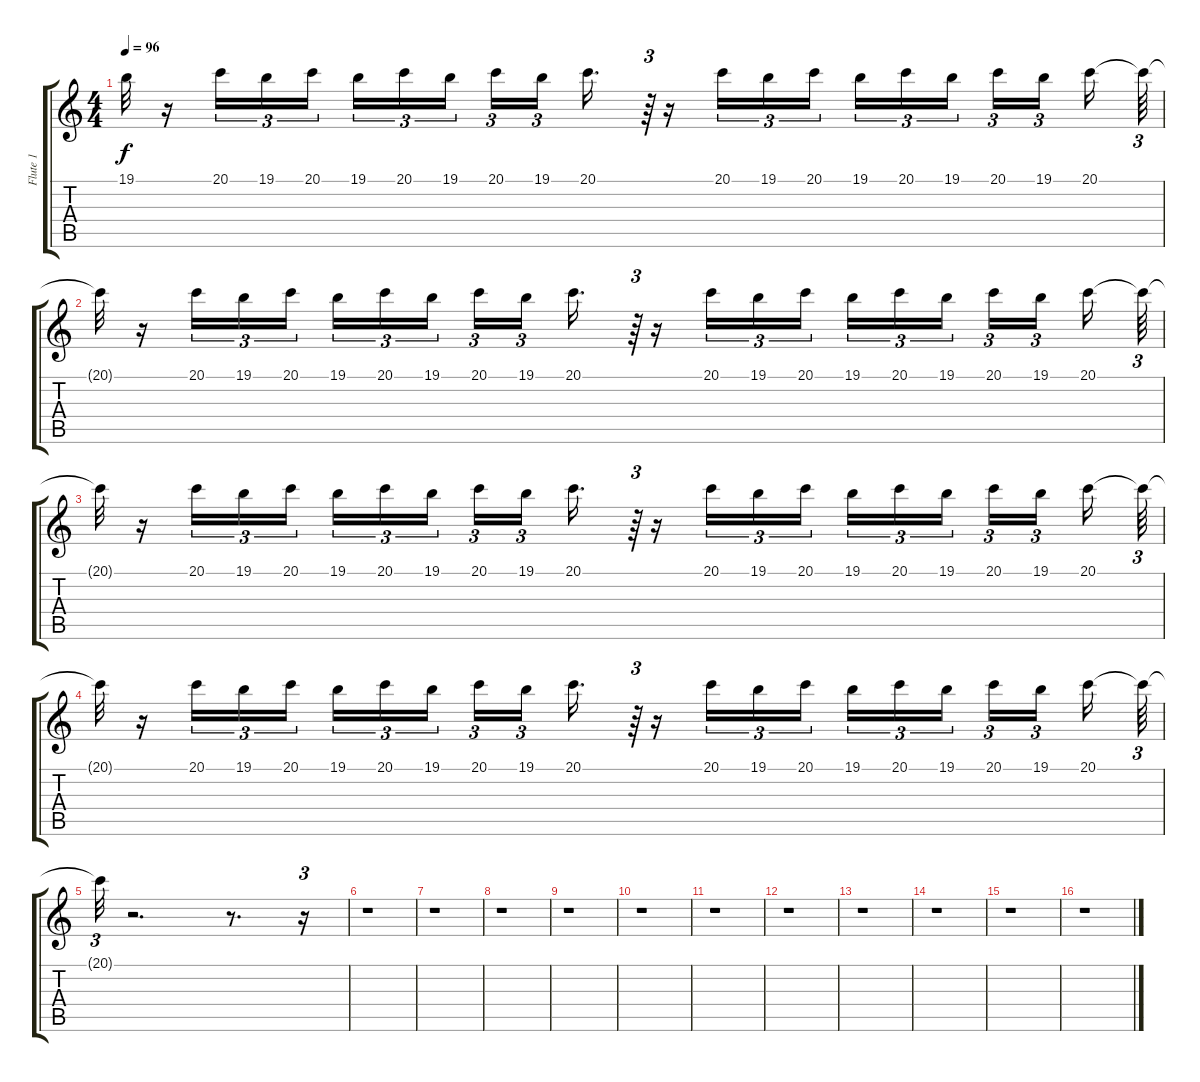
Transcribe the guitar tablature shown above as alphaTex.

\track ("Flute 1" "Flute 1") {instrument flute}
\staff {score tabs}
\tuning (E4 B3 G3 D3 A2 E2) {hide}
\ts (4 4)
\tempo 96
\clef g2
\ks c
19.1{t}.32{dy f} r.16 20.1.16{tu (3 2)} 19.1.16{tu (3 2)} 20.1.16{tu (3 2) beam splitsecondary} 19.1.16{tu (3 2)} 20.1.16{tu (3 2)} 19.1.16{tu (3 2) beam splitsecondary} 20.1.16{tu (3 2)} 19.1.16{tu (3 2) beam splitsecondary} 20.1.16{d} r.64{tu (3 2)} r.16 20.1.16{tu (3 2)} 19.1.16{tu (3 2)} 20.1.16{tu (3 2) beam splitsecondary} 19.1.16{tu (3 2)} 20.1.16{tu (3 2)} 19.1.16{tu (3 2) beam splitsecondary} 20.1.16{tu (3 2)} 19.1.16{tu (3 2) beam splitsecondary} 20.1.16 20.1{t}.64{tu (3 2)} |
20.1{t}.32 r.16 20.1.16{tu (3 2)} 19.1.16{tu (3 2)} 20.1.16{tu (3 2) beam splitsecondary} 19.1.16{tu (3 2)} 20.1.16{tu (3 2)} 19.1.16{tu (3 2) beam splitsecondary} 20.1.16{tu (3 2)} 19.1.16{tu (3 2) beam splitsecondary} 20.1.16{d} r.64{tu (3 2)} r.16 20.1.16{tu (3 2)} 19.1.16{tu (3 2)} 20.1.16{tu (3 2) beam splitsecondary} 19.1.16{tu (3 2)} 20.1.16{tu (3 2)} 19.1.16{tu (3 2) beam splitsecondary} 20.1.16{tu (3 2)} 19.1.16{tu (3 2) beam splitsecondary} 20.1.16 20.1{t}.64{tu (3 2)} |
20.1{t}.32 r.16 20.1.16{tu (3 2)} 19.1.16{tu (3 2)} 20.1.16{tu (3 2) beam splitsecondary} 19.1.16{tu (3 2)} 20.1.16{tu (3 2)} 19.1.16{tu (3 2) beam splitsecondary} 20.1.16{tu (3 2)} 19.1.16{tu (3 2) beam splitsecondary} 20.1.16{d} r.64{tu (3 2)} r.16 20.1.16{tu (3 2)} 19.1.16{tu (3 2)} 20.1.16{tu (3 2) beam splitsecondary} 19.1.16{tu (3 2)} 20.1.16{tu (3 2)} 19.1.16{tu (3 2) beam splitsecondary} 20.1.16{tu (3 2)} 19.1.16{tu (3 2) beam splitsecondary} 20.1.16 20.1{t}.64{tu (3 2)} |
20.1{t}.32 r.16 20.1.16{tu (3 2)} 19.1.16{tu (3 2)} 20.1.16{tu (3 2) beam splitsecondary} 19.1.16{tu (3 2)} 20.1.16{tu (3 2)} 19.1.16{tu (3 2) beam splitsecondary} 20.1.16{tu (3 2)} 19.1.16{tu (3 2) beam splitsecondary} 20.1.16{d} r.64{tu (3 2)} r.16 20.1.16{tu (3 2)} 19.1.16{tu (3 2)} 20.1.16{tu (3 2) beam splitsecondary} 19.1.16{tu (3 2)} 20.1.16{tu (3 2)} 19.1.16{tu (3 2) beam splitsecondary} 20.1.16{tu (3 2)} 19.1.16{tu (3 2) beam splitsecondary} 20.1.16 20.1{t}.64{tu (3 2)} |
20.1{t}.32{tu (3 2)} r.2{d} r.8{d} r.16{tu (3 2)} |
r.1 |
r.1 |
r.1 |
r.1 |
r.1 |
r.1 |
r.1 |
r.1 |
r.1 |
r.1 |
r.1
